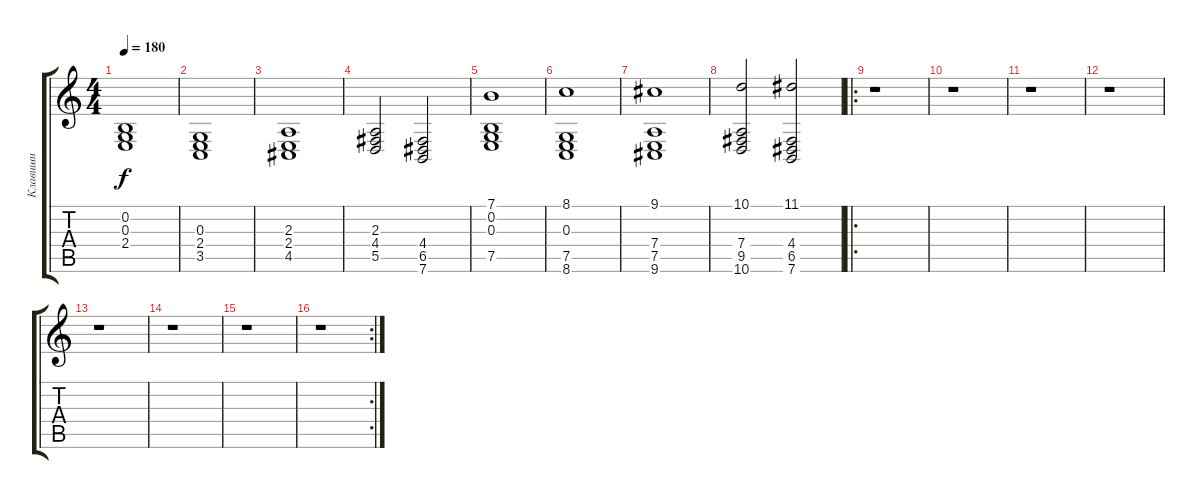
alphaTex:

\track ("Клавиши" "Клавиши") {instrument stringensemble2}
\staff {score tabs}
\tuning (E4 B3 G3 D3 A2 E2) {hide}
\ts (4 4)
\tempo 180
\clef g2
\ks c
(0.2 0.3 2.4).1{dy f} |
(0.3 2.4 3.5).1 |
(2.3 2.4 4.5).1 |
(2.3 4.4 5.5).2 (4.4 6.5 7.6).2 |
(7.1 0.2 0.3 7.5).1 |
(8.1 0.3 7.5 8.6).1 |
(9.1 7.4 7.5 9.6).1 |
(10.1 7.4 9.5 10.6).2 (11.1 4.4 6.5 7.6).2 |
\ro
r.1 |
r.1 |
r.1 |
r.1 |
r.1 |
r.1 |
r.1 |
\rc 2
r.1
